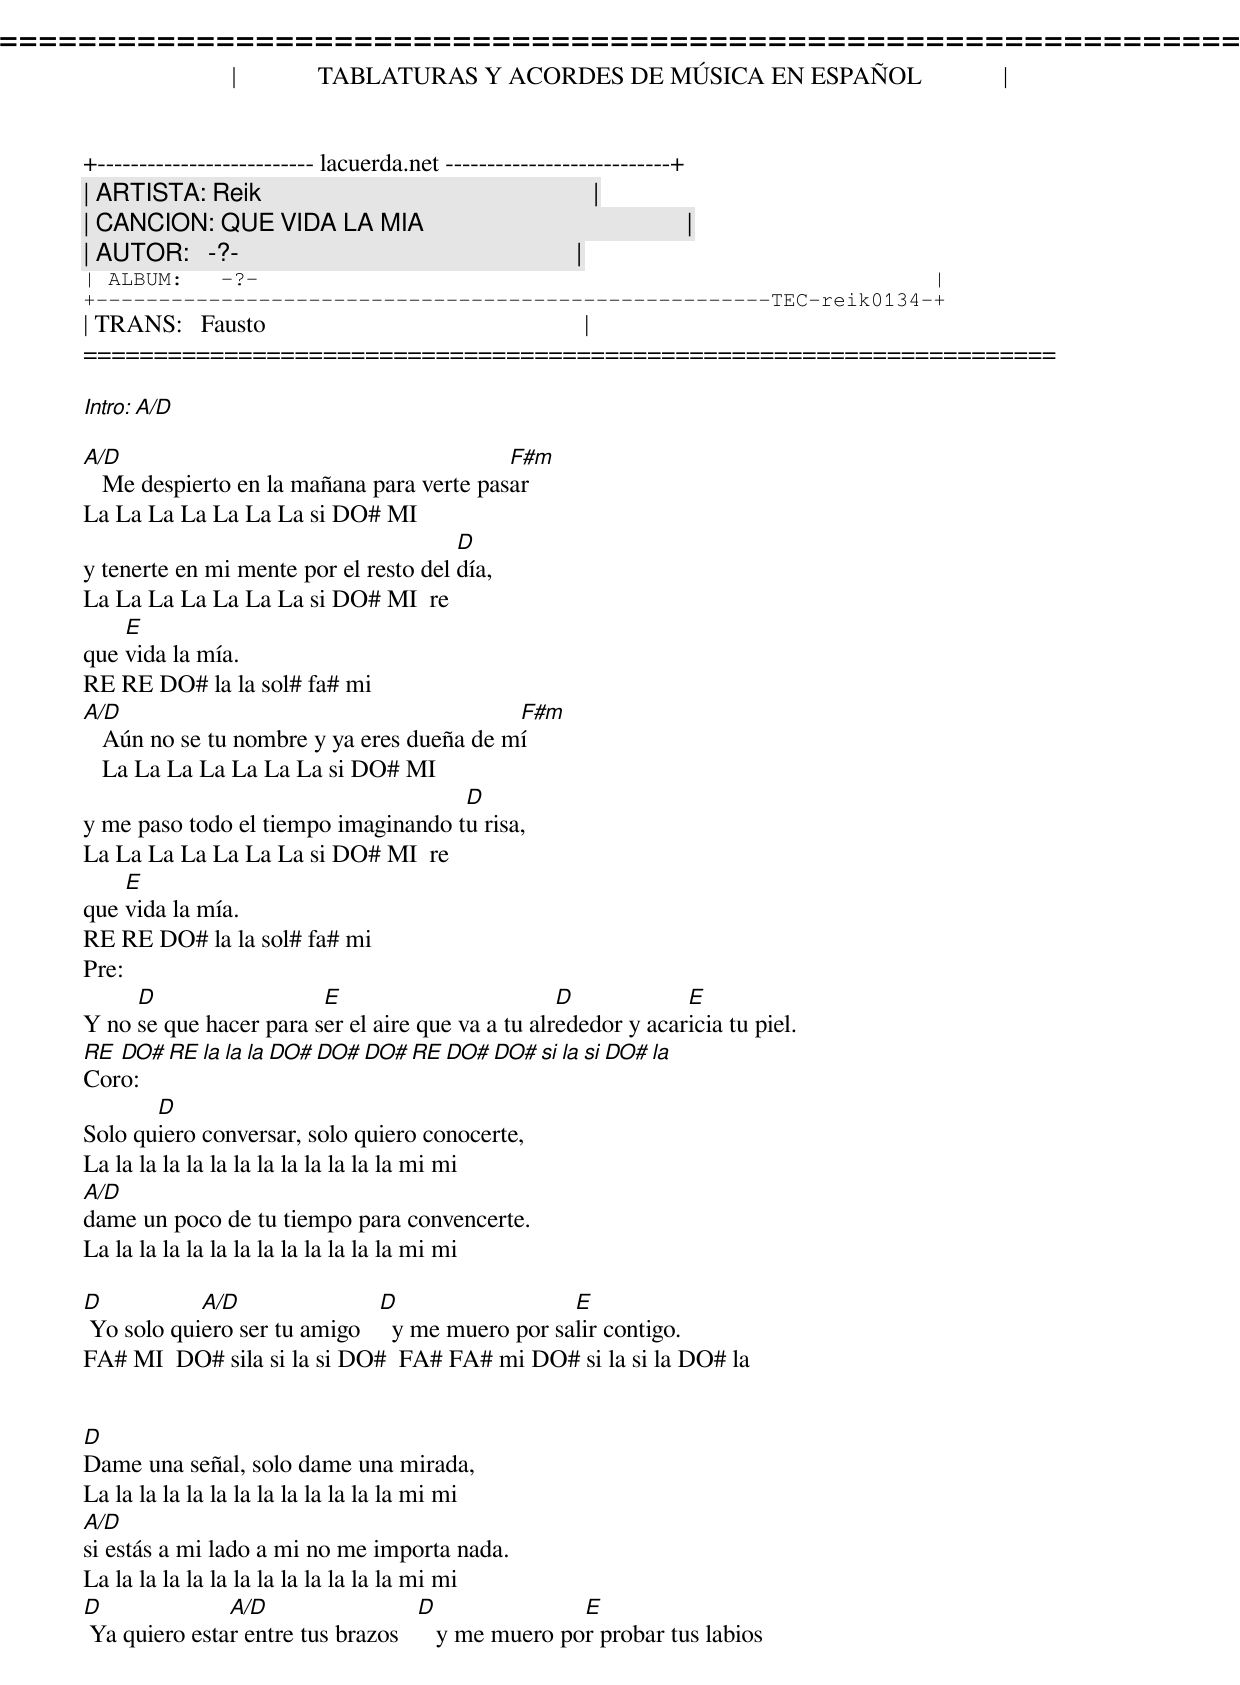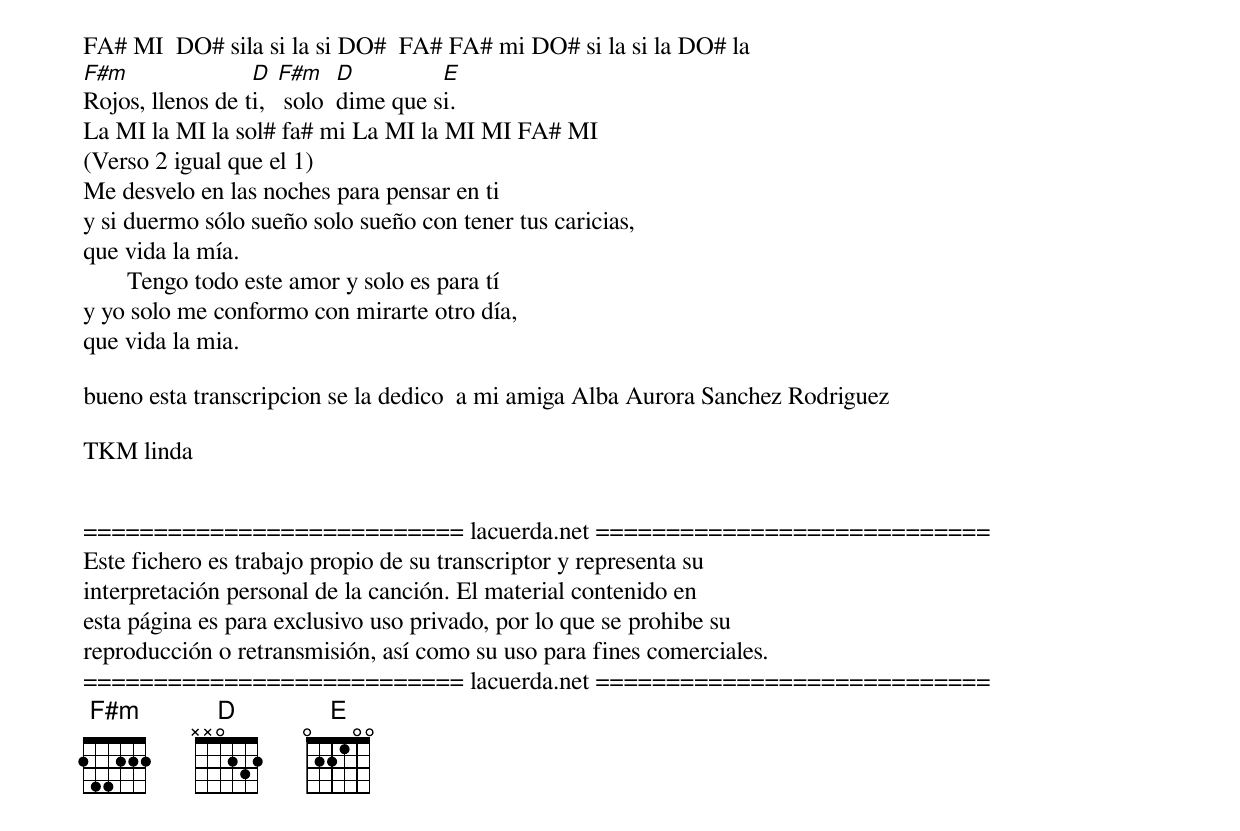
=====================================================================
|             TABLATURAS Y ACORDES DE MÚSICA EN ESPAÑOL             |
+-------------------------- lacuerda.net ---------------------------+
| ARTISTA: Reik                                                     |
| CANCION: QUE VIDA LA MIA                                          |
| AUTOR:   -?-                                                      |
| ALBUM:   -?-                                                      |
+------------------------------------------------------TEC-reik0134-+
| TRANS:   Fausto                                                   |
=====================================================================

Intro: A/D

A/D                                        F#m
   Me despierto en la mañana para verte pasar
La La La La La La La si DO# MI
                                       D
y tenerte en mi mente por el resto del día,
La La La La La La La si DO# MI  re
    E
que vida la mía.
RE RE DO# la la sol# fa# mi
A/D                                        F#m
   Aún no se tu nombre y ya eres dueña de mí
   La La La La La La La si DO# MI
                                     D
y me paso todo el tiempo imaginando tu risa,
La La La La La La La si DO# MI  re
    E
que vida la mía.
RE RE DO# la la sol# fa# mi
Pre:
     D                  E                         D            E
Y no se que hacer para ser el aire que va a tu alrededor y acaricia tu piel.
RE DO# RE la  la la DO# DO# DO# RE DO# DO# si la si DO# la
Coro:
       D
Solo quiero conversar, solo quiero conocerte,
La la la la la la la la la la la la la mi mi
A/D
dame un poco de tu tiempo para convencerte.
La la la la la la la la la la la la la mi mi

D           A/D                D                  E
 Yo solo quiero ser tu amigo     y me muero por salir contigo.
FA# MI  DO# sila si la si DO#  FA# FA# mi DO# si la si la DO# la


D
Dame una señal, solo dame una mirada,
La la la la la la la la la la la la la mi mi
A/D
si estás a mi lado a mi no me importa nada.
La la la la la la la la la la la la la mi mi
D              A/D                  D               E
 Ya quiero estar entre tus brazos      y me muero por probar tus labios
FA# MI  DO# sila si la si DO#  FA# FA# mi DO# si la si la DO# la
F#m               D   F#m    D         E
Rojos, llenos de ti,   solo  dime que si.
La MI la MI la sol# fa# mi La MI la MI MI FA# MI
(Verso 2 igual que el 1)
Me desvelo en las noches para pensar en ti
y si duermo sólo sueño solo sueño con tener tus caricias,
que vida la mía.
       Tengo todo este amor y solo es para tí
y yo solo me conformo con mirarte otro día,
que vida la mia.

bueno esta transcripcion se la dedico  a mi amiga Alba Aurora Sanchez Rodriguez

TKM linda


=========================== lacuerda.net ============================
Este fichero es trabajo propio de su transcriptor y representa su
interpretación personal de la canción. El material contenido en
esta página es para exclusivo uso privado, por lo que se prohibe su
reproducción o retransmisión, así como su uso para fines comerciales.
=========================== lacuerda.net ============================
